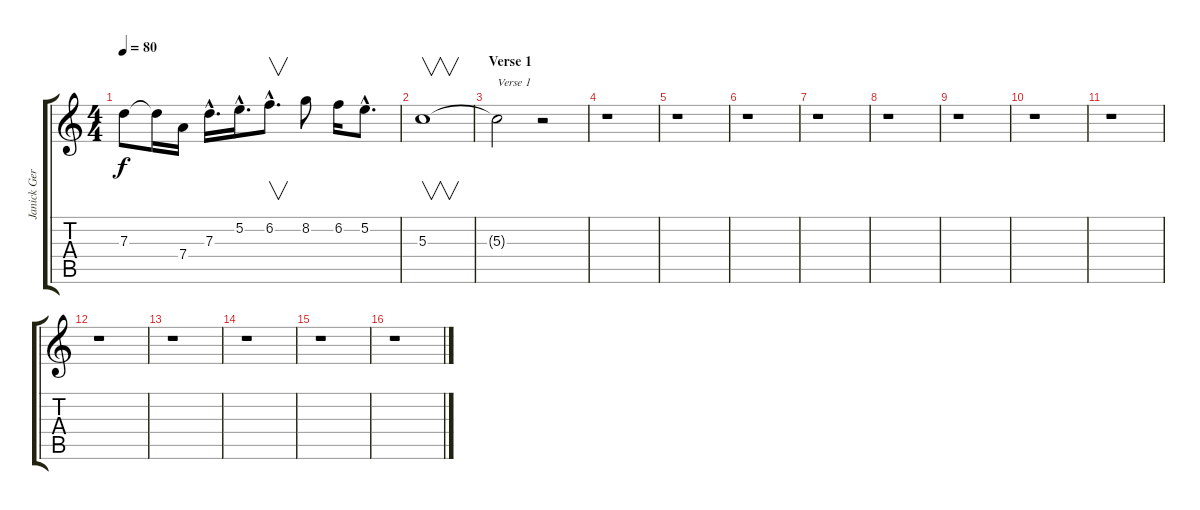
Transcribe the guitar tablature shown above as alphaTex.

\track ("Janick Gers Clean" "Janick Ger") {instrument electricguitarclean}
\staff {score tabs}
\tuning (E4 B3 G3 D3 A2 E2) {hide}
\ts (4 4)
\tempo 80
\clef g2
\ks c
7.3{t}.8{dy f} 7.3{t}.16 7.4.16 7.3{hac}.16{d} 5.2{hac}.16{d} 6.2{hac}.8{v d} 8.2.8 6.2.16 5.2{hac}.8{d} |
5.3.1{v} |
\section ("" "Verse 1")
5.3{t}.2{txt "Verse 1"} r.2 |
r.1 |
r.1 |
r.1 |
r.1 |
r.1 |
r.1 |
r.1 |
r.1 |
r.1 |
r.1 |
r.1 |
r.1 |
r.1
